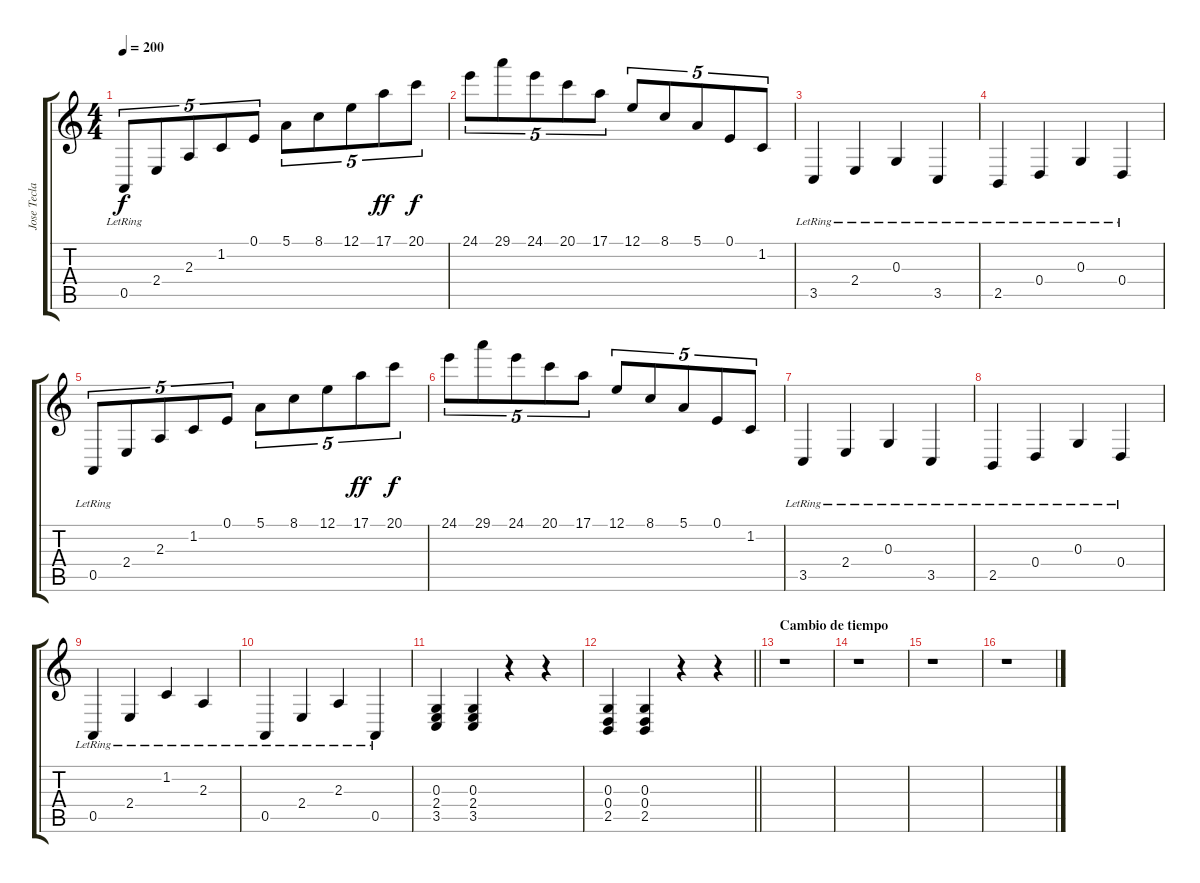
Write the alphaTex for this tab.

\track ("Jose Teclado" "Jose Tecla") {instrument electricgrandpiano}
\staff {score tabs}
\tuning (E4 B3 G3 D3 A2 E2) {hide}
\ts (4 4)
\tempo 200
\clef g2
\ks c
0.5{lr}.8{tu (5 4) dy f volume 10} 2.4.8{tu (5 4)} 2.3.8{tu (5 4)} 1.2.8{tu (5 4)} 0.1.8{tu (5 4)} 5.1.8{tu (5 4)} 8.1.8{tu (5 4)} 12.1.8{tu (5 4)} 17.1.8{tu (5 4) dy ff} 20.1.8{tu (5 4) dy f} |
24.1.8{tu (5 4)} 29.1.8{tu (5 4)} 24.1.8{tu (5 4)} 20.1.8{tu (5 4)} 17.1.8{tu (5 4)} 12.1.8{tu (5 4)} 8.1.8{tu (5 4)} 5.1.8{tu (5 4)} 0.1.8{tu (5 4)} 1.2.8{tu (5 4)} |
3.5{lr}.4 2.4{lr}.4 0.3{lr}.4 3.5{lr}.4 |
2.5{lr}.4 0.4{lr}.4 0.3{lr}.4 0.4{lr}.4 |
0.5{lr}.8{tu (5 4)} 2.4.8{tu (5 4)} 2.3.8{tu (5 4)} 1.2.8{tu (5 4)} 0.1.8{tu (5 4)} 5.1.8{tu (5 4)} 8.1.8{tu (5 4)} 12.1.8{tu (5 4)} 17.1.8{tu (5 4) dy ff} 20.1.8{tu (5 4) dy f} |
24.1.8{tu (5 4)} 29.1.8{tu (5 4)} 24.1.8{tu (5 4)} 20.1.8{tu (5 4)} 17.1.8{tu (5 4)} 12.1.8{tu (5 4)} 8.1.8{tu (5 4)} 5.1.8{tu (5 4)} 0.1.8{tu (5 4)} 1.2.8{tu (5 4)} |
3.5{lr}.4 2.4{lr}.4 0.3{lr}.4 3.5{lr}.4 |
2.5{lr}.4 0.4{lr}.4 0.3{lr}.4 0.4{lr}.4 |
0.5{lr}.4 2.4{lr}.4 1.2{lr}.4 2.3{lr}.4 |
0.5{lr}.4 2.4{lr}.4 2.3{lr}.4 0.5{lr}.4 |
(0.3 2.4 3.5).4 (0.3 2.4 3.5).4 r.4 r.4 |
\barLineRight lightlight
(0.3 0.4 2.5).4 (0.3 0.4 2.5).4 r.4 r.4 |
\section ("" "Cambio de tiempo")
r.1 |
r.1 |
r.1 |
r.1
